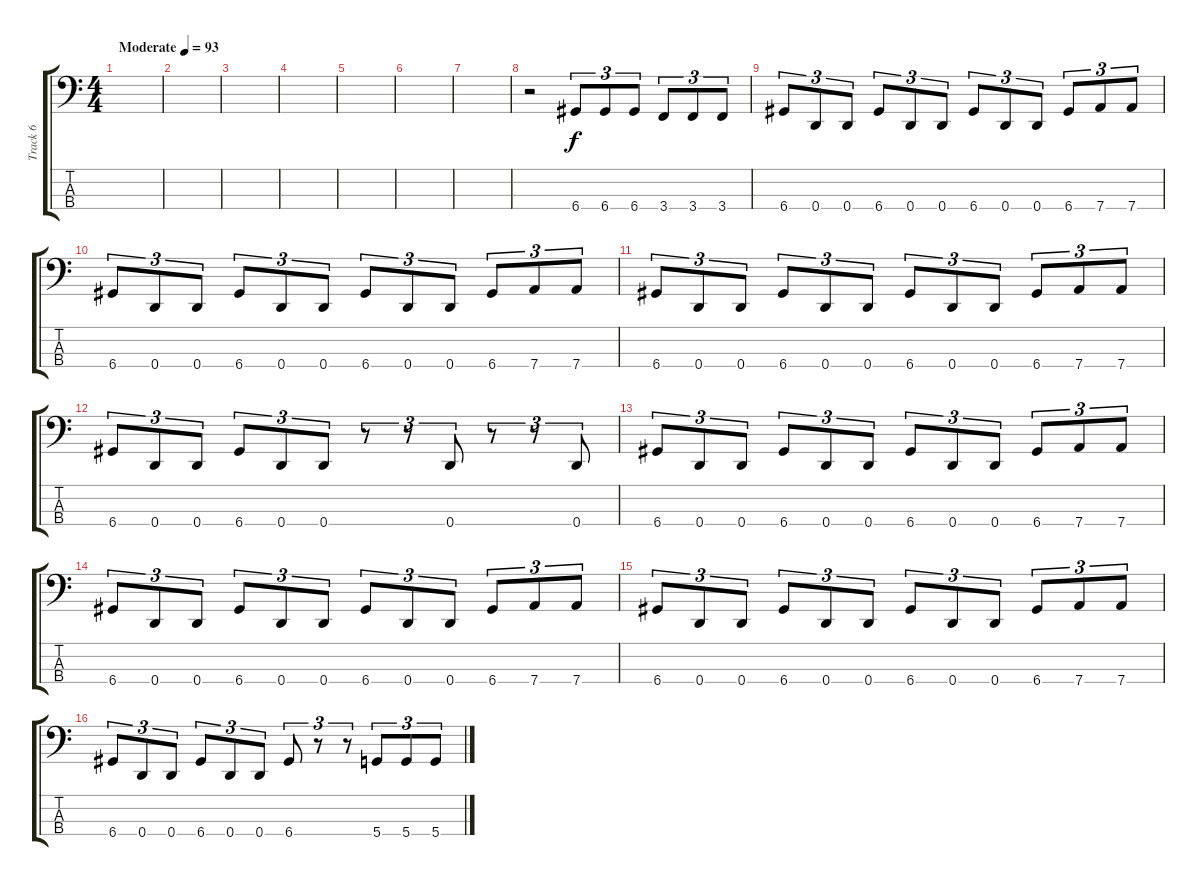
\track ("Track 6" "Track 6") {instrument electricbassfinger}
\staff {score tabs}
\tuning (G2 D2 A1 D1) {hide}
\ts (4 4)
\tempo (93 "Moderate")
\clef f4
\ks c
|
|
|
|
|
|
|
r.2 6.4.8{tu (3 2)} 6.4.8{tu (3 2)} 6.4.8{tu (3 2)} 3.4.8{tu (3 2)} 3.4.8{tu (3 2)} 3.4.8{tu (3 2)} |
6.4.8{tu (3 2)} 0.4.8{tu (3 2)} 0.4.8{tu (3 2)} 6.4.8{tu (3 2)} 0.4.8{tu (3 2)} 0.4.8{tu (3 2)} 6.4.8{tu (3 2)} 0.4.8{tu (3 2)} 0.4.8{tu (3 2)} 6.4.8{tu (3 2)} 7.4.8{tu (3 2)} 7.4.8{tu (3 2)} |
6.4.8{tu (3 2)} 0.4.8{tu (3 2)} 0.4.8{tu (3 2)} 6.4.8{tu (3 2)} 0.4.8{tu (3 2)} 0.4.8{tu (3 2)} 6.4.8{tu (3 2)} 0.4.8{tu (3 2)} 0.4.8{tu (3 2)} 6.4.8{tu (3 2)} 7.4.8{tu (3 2)} 7.4.8{tu (3 2)} |
6.4.8{tu (3 2)} 0.4.8{tu (3 2)} 0.4.8{tu (3 2)} 6.4.8{tu (3 2)} 0.4.8{tu (3 2)} 0.4.8{tu (3 2)} 6.4.8{tu (3 2)} 0.4.8{tu (3 2)} 0.4.8{tu (3 2)} 6.4.8{tu (3 2)} 7.4.8{tu (3 2)} 7.4.8{tu (3 2)} |
6.4.8{tu (3 2)} 0.4.8{tu (3 2)} 0.4.8{tu (3 2)} 6.4.8{tu (3 2)} 0.4.8{tu (3 2)} 0.4.8{tu (3 2)} r.8{tu (3 2)} r.8{tu (3 2)} 0.4.8{tu (3 2)} r.8{tu (3 2)} r.8{tu (3 2)} 0.4.8{tu (3 2)} |
6.4.8{tu (3 2)} 0.4.8{tu (3 2)} 0.4.8{tu (3 2)} 6.4.8{tu (3 2)} 0.4.8{tu (3 2)} 0.4.8{tu (3 2)} 6.4.8{tu (3 2)} 0.4.8{tu (3 2)} 0.4.8{tu (3 2)} 6.4.8{tu (3 2)} 7.4.8{tu (3 2)} 7.4.8{tu (3 2)} |
6.4.8{tu (3 2)} 0.4.8{tu (3 2)} 0.4.8{tu (3 2)} 6.4.8{tu (3 2)} 0.4.8{tu (3 2)} 0.4.8{tu (3 2)} 6.4.8{tu (3 2)} 0.4.8{tu (3 2)} 0.4.8{tu (3 2)} 6.4.8{tu (3 2)} 7.4.8{tu (3 2)} 7.4.8{tu (3 2)} |
6.4.8{tu (3 2)} 0.4.8{tu (3 2)} 0.4.8{tu (3 2)} 6.4.8{tu (3 2)} 0.4.8{tu (3 2)} 0.4.8{tu (3 2)} 6.4.8{tu (3 2)} 0.4.8{tu (3 2)} 0.4.8{tu (3 2)} 6.4.8{tu (3 2)} 7.4.8{tu (3 2)} 7.4.8{tu (3 2)} |
6.4.8{tu (3 2)} 0.4.8{tu (3 2)} 0.4.8{tu (3 2)} 6.4.8{tu (3 2)} 0.4.8{tu (3 2)} 0.4.8{tu (3 2)} 6.4.8{tu (3 2)} r.8{tu (3 2)} r.8{tu (3 2)} 5.4.8{tu (3 2)} 5.4.8{tu (3 2)} 5.4.8{tu (3 2)}
